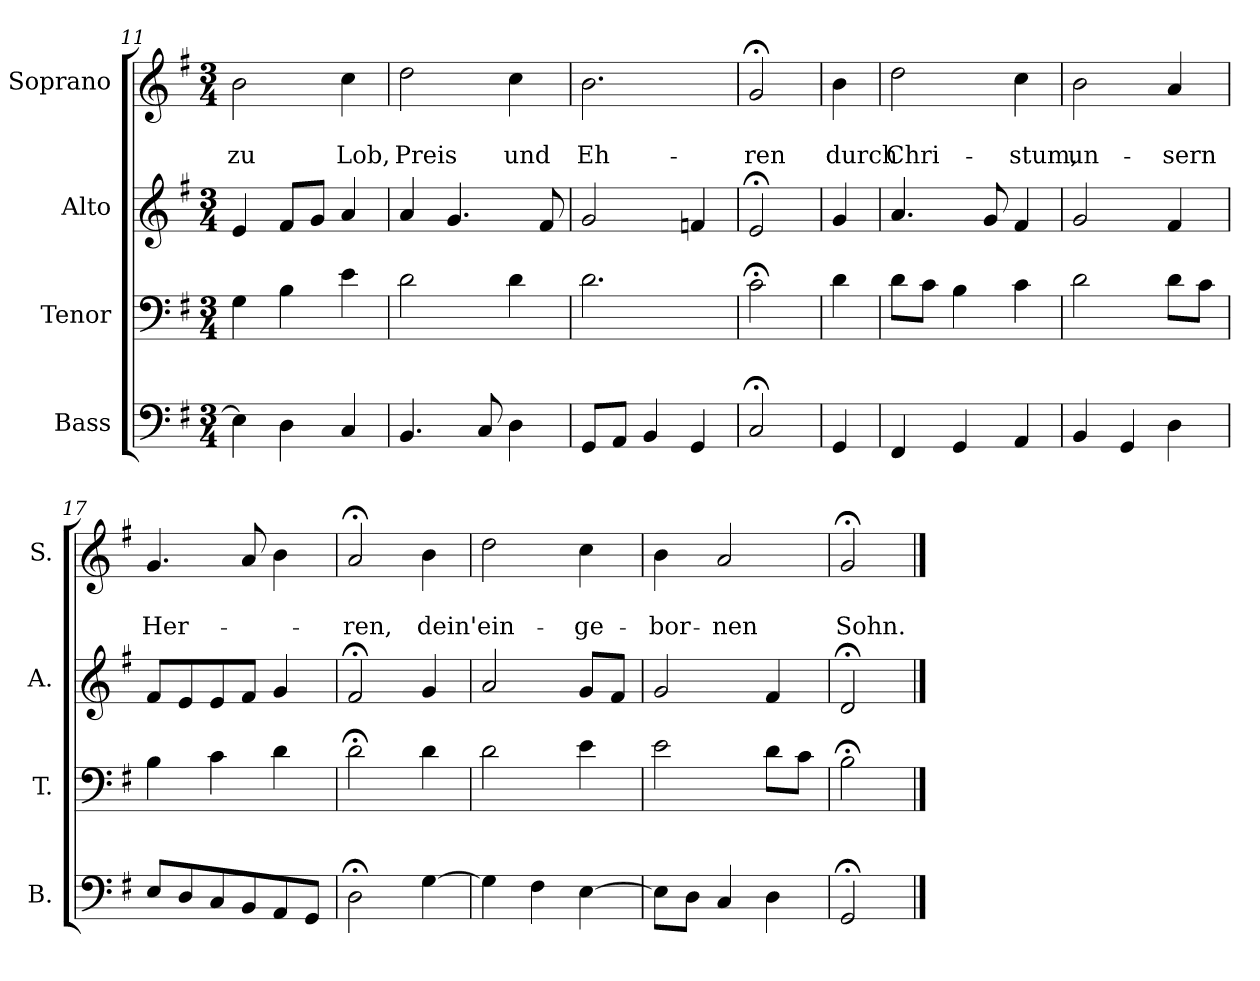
**kern	**kern	**kern	**kern	**text	**text
*part4	*part3	*part2	*part1	*part1	*part1
*staff4	*staff3	*staff2	*staff1	*staff1	*staff1
*I"Bass	*I"Tenor	*I"Alto	*I"Soprano	*	*
*I'B.	*I'T.	*I'A.	*I'S.	*	*
*clefF4	*clefF4	*clefG2	*clefG2	*	*
*k[f#]	*k[f#]	*k[f#]	*k[f#]	*	*
*G:	*G:	*G:	*G:	*	*
*M3/4	*M3/4	*M3/4	*M3/4	*	*
=11	=11	=11	=11	=11	=11
4E\]	4G\	4e/	2b\	.	zu
4D\	4B\	8f#/L	.	.	.
.	.	8g/J	.	.	.
4C/	4e\	4a/	4cc\	.	Lob,
=12	=12	=12	=12	=12	=12
4.BB/	2d\	4a/	2dd\	.	Preis
.	.	4.g/	.	.	.
8C/	.	.	.	.	.
4D\	4d\	.	4cc\	.	und
.	.	8f#/	.	.	.
=13	=13	=13	=13	=13	=13
8GG/L	2.d\	2g/	2.b\	.	Eh-
8AA/J	.	.	.	.	.
4BB/	.	.	.	.	.
4GG/	.	4fn/	.	.	.
=14	=14	=14	=14	=14	=14
2C;</	2c;<\	2e;</	2g;</	.	ren
!!LO:PB:g=z
=14a	=14a	=14a	=14a	=14a	=14a
4GG/	4d\	4g/	4b\	.	-durch
=15	=15	=15	=15	=15	=15
4FF#/	8d\L	4.a/	2dd\	.	Chri-
.	8c\J	.	.	.	.
4GG/	4B\	.	.	.	.
.	.	8g/	.	.	.
4AA/	4c\	4f#/	4cc\	.	-stum,
=16	=16	=16	=16	=16	=16
4BB/	2d\	2g/	2b\	.	un-
4GG/	.	.	.	.	.
4D\	8d\L	4f#/	4a/	.	-sern
.	8c\J	.	.	.	.
=17	=17	=17	=17	=17	=17
8E/L	4B\	8f#/L	4.g/	.	Her-
8D/	.	8e/	.	.	.
8C/	4c\	8e/	.	.	.
8BB/	.	8f#/J	8a/	.	.
8AA/	4d\	4g/	4b\	.	.
8GG/J	.	.	.	.	.
=18	=18	=18	=18	=18	=18
2D;<\	2d;<\	2f#;</	2a;</	.	-ren,
[4G\	4d\	4g/	4b\	.	dein'
=19	=19	=19	=19	=19	=19
4G\]	2d\	2a/	2dd\	.	ein-
4F#\	.	.	.	.	.
[4E\	4e\	8g/L	4cc\	.	-ge-
.	.	8f#/J	.	.	.
=20	=20	=20	=20	=20	=20
8E\L]	2e\	2g/	4b\	.	-bor-
8D\J	.	.	.	.	.
4C/	.	.	2a/	.	-nen
4D\	8d\L	4f#/	.	.	.
.	8c\J	.	.	.	.
=21	=21	=21	=21	=21	=21
2GG;</	2B;<\	2d;</	2g;</	.	Sohn.
==	==	==	==	==	==
*-	*-	*-	*-	*-	*-
